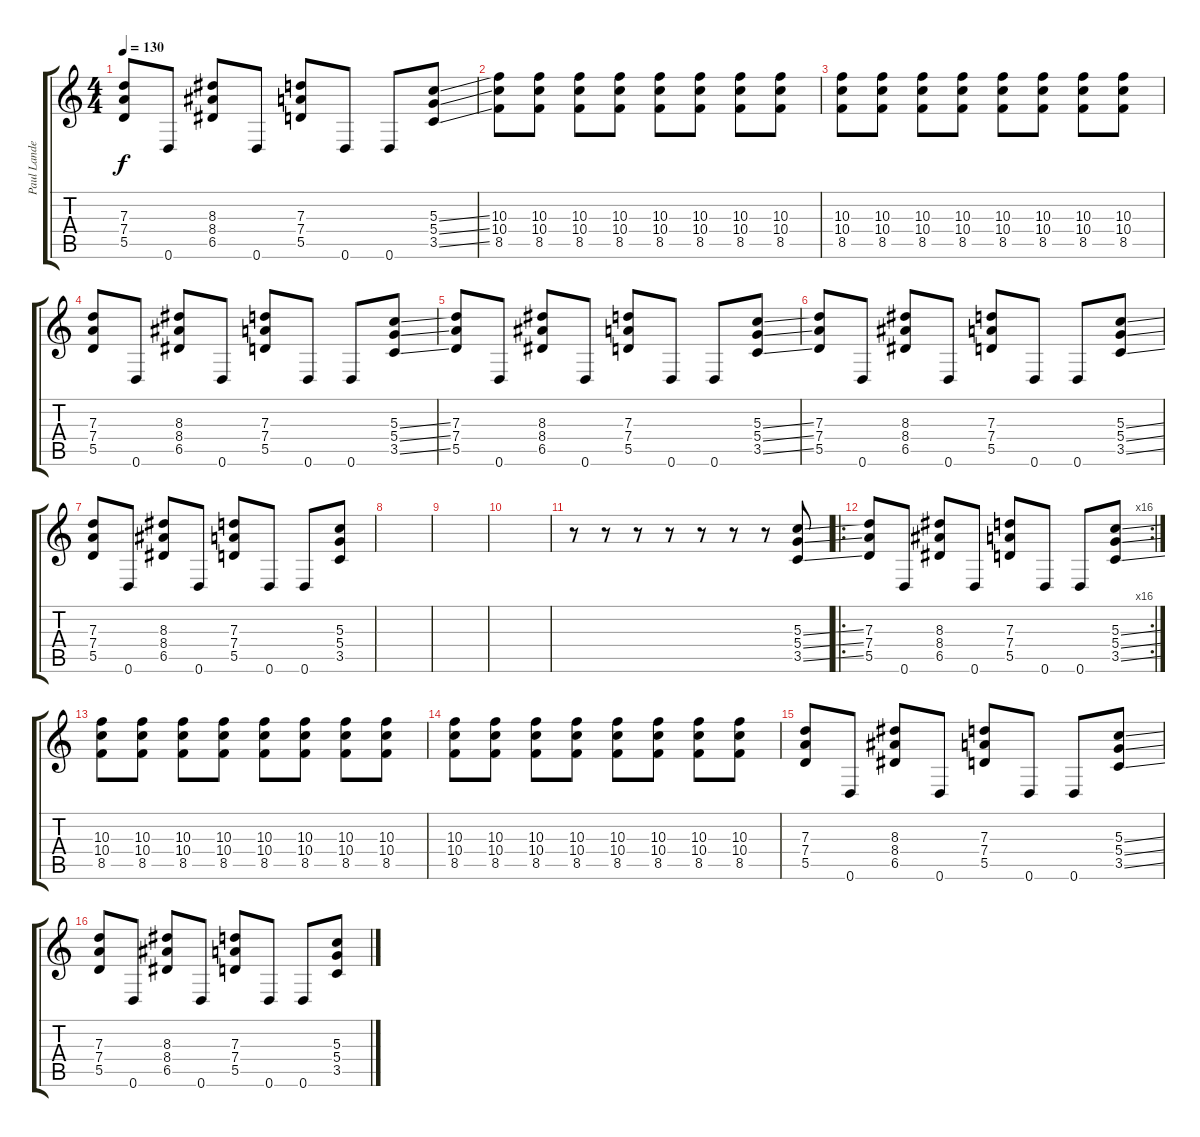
\track ("Paul Landers" "Paul Lande") {instrument distortionguitar}
\staff {score tabs}
\tuning (E4 B3 G3 D3 A2 D2) {hide}
\ts (4 4)
\tempo 130
\clef g2
\ks c
(7.3 7.4 5.5).8{dy f} 0.6.8 (8.3 8.4 6.5).8 0.6.8 (7.3 7.4 5.5).8 0.6.8 0.6.8 (5.3{ss} 5.4{ss} 3.5{ss}).8 |
(10.3 10.4 8.5).8 (10.3 10.4 8.5).8 (10.3 10.4 8.5).8 (10.3 10.4 8.5).8 (10.3 10.4 8.5).8 (10.3 10.4 8.5).8 (10.3 10.4 8.5).8 (10.3 10.4 8.5).8 |
(10.3 10.4 8.5).8 (10.3 10.4 8.5).8 (10.3 10.4 8.5).8 (10.3 10.4 8.5).8 (10.3 10.4 8.5).8 (10.3 10.4 8.5).8 (10.3 10.4 8.5).8 (10.3 10.4 8.5).8 |
(7.3 7.4 5.5).8 0.6.8 (8.3 8.4 6.5).8 0.6.8 (7.3 7.4 5.5).8 0.6.8 0.6.8 (5.3{ss} 5.4{ss} 3.5{ss}).8 |
(7.3 7.4 5.5).8 0.6.8 (8.3 8.4 6.5).8 0.6.8 (7.3 7.4 5.5).8 0.6.8 0.6.8 (5.3{ss} 5.4{ss} 3.5{ss}).8 |
(7.3 7.4 5.5).8 0.6.8 (8.3 8.4 6.5).8 0.6.8 (7.3 7.4 5.5).8 0.6.8 0.6.8 (5.3{ss} 5.4{ss} 3.5{ss}).8 |
(7.3 7.4 5.5).8 0.6.8 (8.3 8.4 6.5).8 0.6.8 (7.3 7.4 5.5).8 0.6.8 0.6.8 (5.3 5.4 3.5).8 |
|
|
|
r.8 r.8 r.8 r.8 r.8 r.8 r.8 (5.3{ss} 5.4{ss} 3.5{ss}).8 |
\ro
\rc 16
(7.3 7.4 5.5).8 0.6.8 (8.3 8.4 6.5).8 0.6.8 (7.3 7.4 5.5).8 0.6.8 0.6.8 (5.3{ss} 5.4{ss} 3.5{ss}).8 |
(10.3 10.4 8.5).8 (10.3 10.4 8.5).8 (10.3 10.4 8.5).8 (10.3 10.4 8.5).8 (10.3 10.4 8.5).8 (10.3 10.4 8.5).8 (10.3 10.4 8.5).8 (10.3 10.4 8.5).8 |
(10.3 10.4 8.5).8 (10.3 10.4 8.5).8 (10.3 10.4 8.5).8 (10.3 10.4 8.5).8 (10.3 10.4 8.5).8 (10.3 10.4 8.5).8 (10.3 10.4 8.5).8 (10.3 10.4 8.5).8 |
(7.3 7.4 5.5).8 0.6.8 (8.3 8.4 6.5).8 0.6.8 (7.3 7.4 5.5).8 0.6.8 0.6.8 (5.3{ss} 5.4{ss} 3.5{ss}).8 |
(7.3 7.4 5.5).8 0.6.8 (8.3 8.4 6.5).8 0.6.8 (7.3 7.4 5.5).8 0.6.8 0.6.8 (5.3{ss} 5.4{ss} 3.5{ss}).8
